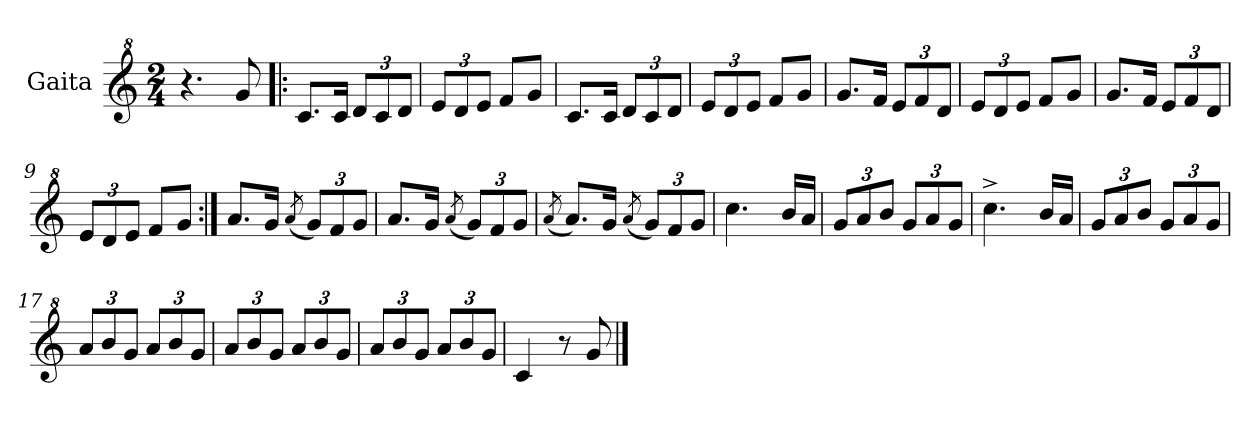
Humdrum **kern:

**kern
*part1
*staff1
*I"Gaita
*clefG^2
*k[]
*M2/4
*MM120
=1
4.r
8gg/
=2!|:
8.cc/L
16cc/Jk
*Xbrackettup
12dd/L
12cc/
12dd/J
=3
12ee/L
12dd/
12ee/J
8ff/L
8gg/J
=4
8.cc/L
16cc/Jk
12dd/L
12cc/
12dd/J
=5
12ee/L
12dd/
12ee/J
8ff/L
8gg/J
=6
8.gg/L
16ff/Jk
12ee/L
12ff/
12dd/J
=7
12ee/L
12dd/
12ee/J
8ff/L
8gg/J
=8
8.gg/L
16ff/Jk
12ee/L
12ff/
12dd/J
!!LO:LB:g=z
=9
12ee/L
12dd/
12ee/J
8ff/L
8gg/J
=10:|!
8.aa/L
16gg/Jk
(8qaa/
12gg/L)
12ff/
12gg/J
=11
8.aa/L
16gg/Jk
(8qaa/
12gg/L)
12ff/
12gg/J
=12
(8qaa/
8.aa/L)
16gg/Jk
(8qaa/
12gg/L)
12ff/
12gg/J
=13
4.ccc\
16bb/LL
16aa/JJ
=14
12gg/L
12aa/
12bb/J
12gg/L
12aa/
12gg/J
=15
4.ccc^\
16bb/LL
16aa/JJ
=16
12gg/L
12aa/
12bb/J
12gg/L
12aa/
12gg/J
!!LO:LB:g=z
=17
12aa/L
12bb/
12gg/J
12aa/L
12bb/
12gg/J
=18
12aa/L
12bb/
12gg/J
12aa/L
12bb/
12gg/J
=19
12aa/L
12bb/
12gg/J
12aa/L
12bb/
12gg/J
=20
4cc/
8r
8gg/
==
*-
